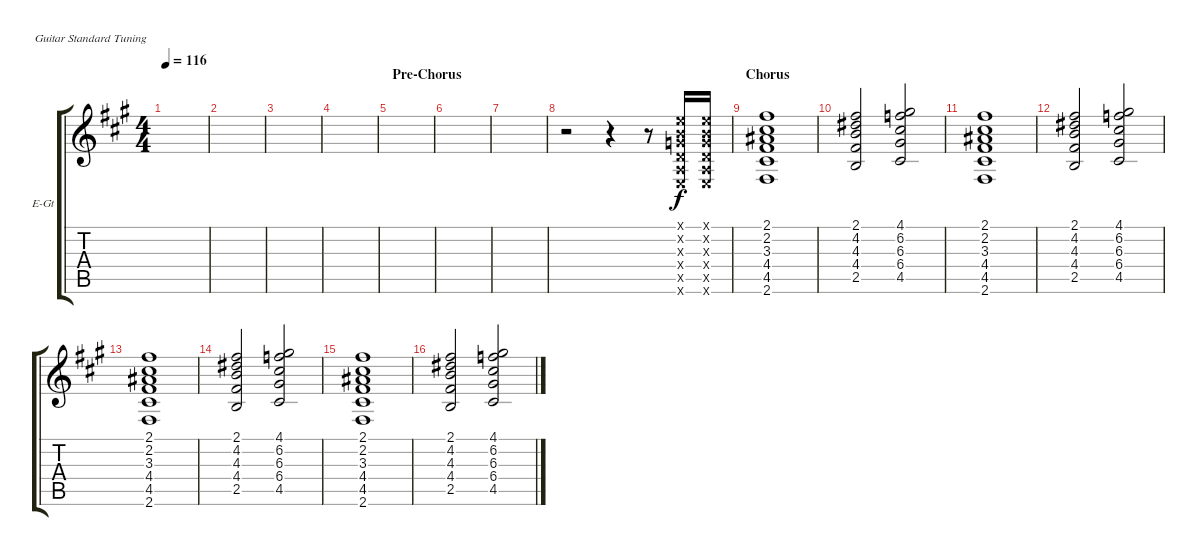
\defaultSystemsLayout 4
\bracketExtendMode groupsimilarinstruments
\firstSystemTrackNameOrientation horizontal
\otherSystemsTrackNameOrientation horizontal
\track ("Electric Guitar" "E-Gt") {instrument overdrivenguitar}
\staff {score tabs}
\tuning (E4 B3 G3 D3 A2 E2)
\ts (4 4)
\tempo 116
\clef g2
\scale
0.333333
\ks a
|
\scale
0.333333 |
\scale
0.333333 |
\scale
0.333333 |
\section ("" "Pre-Chorus")
\scale
0.333333 |
\scale
0.333333 |
\scale
0.333333 |
\scale
0.333333 r.2 r.4 r.8 (0.3{x} 0.1{x} 0.2{x} 0.4{x} 0.5{x} 0.6{x}).16 (0.3{x} 0.1{x} 0.2{x} 0.4{x} 0.5{x} 0.6{x}).16 |
\section ("" "Chorus")
\scale
0.333333 (2.6 4.5 4.4 3.3 2.2 2.1).1 |
\scale
0.333333 (2.5 4.4 4.3 4.2 2.1).2 (4.5 6.4 6.3 6.2 4.1).2 |
\scale
0.333333 (2.6 4.5 4.4 3.3 2.2 2.1).1 |
\scale
0.333333 (2.5 4.4 4.3 4.2 2.1).2 (4.5 6.4 6.3 6.2 4.1).2 |
\scale
0.333333 (2.6 4.5 4.4 3.3 2.2 2.1).1 |
\scale
0.333333 (2.5 4.4 4.3 4.2 2.1).2 (4.5 6.4 6.3 4.1 6.2).2 |
\scale
0.333333 (2.6 4.5 4.4 3.3 2.2 2.1).1 |
\scale
0.333333 (2.5 4.4 4.3 4.2 2.1).2 (4.5 6.4 6.3 6.2 4.1).2
